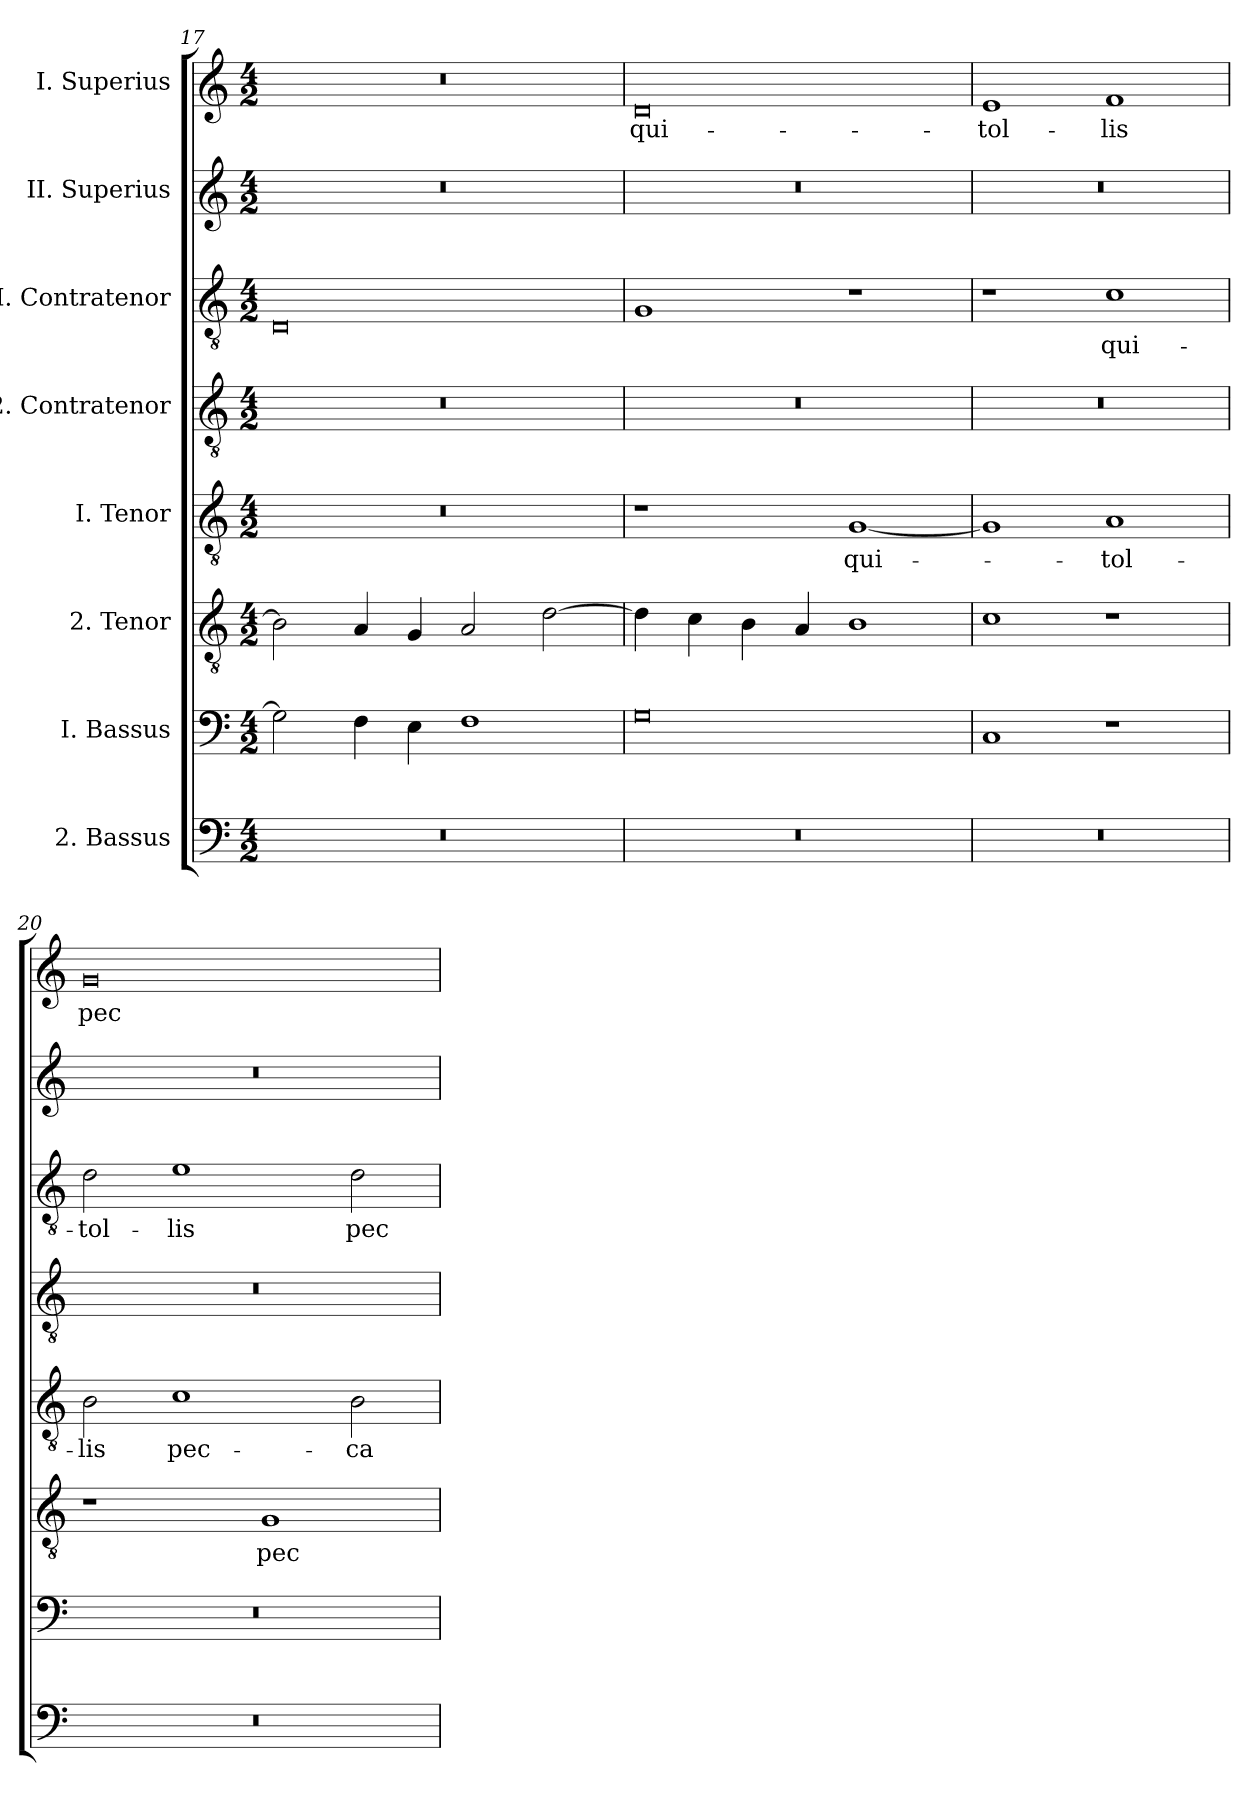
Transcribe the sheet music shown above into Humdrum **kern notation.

**kern	**kern	**kern	**text	**kern	**text	**kern	**kern	**text	**kern	**kern	**text
*part8	*part7	*part6	*part6	*part5	*part5	*part4	*part3	*part3	*part2	*part1	*part1
*staff8	*staff7	*staff6	*staff6	*staff5	*staff5	*staff4	*staff3	*staff3	*staff2	*staff1	*staff1
*I"2. Bassus	*I"I. Bassus	*I"2. Tenor	*	*I"I. Tenor	*	*I"2. Contratenor	*I"I. Contratenor	*	*I"II. Superius	*I"I. Superius	*
*clefF4	*clefF4	*clefGv2	*	*clefGv2	*	*clefGv2	*clefGv2	*	*clefG2	*clefG2	*
*k[]	*k[]	*k[]	*	*k[]	*	*k[]	*k[]	*	*k[]	*k[]	*
*M4/2	*M4/2	*M4/2	*	*M4/2	*	*M4/2	*M4/2	*	*M4/2	*M4/2	*
=17	=17	=17	=17	=17	=17	=17	=17	=17	=17	=17	=17
0r	2G\]	2B\]	.	0r	.	0r	0D/	.	0r	0r	.
.	4F\	4A/	.	.	.	.	.	.	.	.	.
.	4E\	4G/	.	.	.	.	.	.	.	.	.
.	1F\	2A/	.	.	.	.	.	.	.	.	.
.	.	[2d\	.	.	.	.	.	.	.	.	.
=18	=18	=18	=18	=18	=18	=18	=18	=18	=18	=18	=18
0r	0G\	4d\]	.	1r	.	0r	1G/	.	0r	0d/	qui-
.	.	4c\	.	.	.	.	.	.	.	.	.
.	.	4B\	.	.	.	.	.	.	.	.	.
.	.	4A/	.	.	.	.	.	.	.	.	.
.	.	1B\	.	[1G/	qui-	.	1r	.	.	.	.
=19	=19	=19	=19	=19	=19	=19	=19	=19	=19	=19	=19
0r	1C/	1c\	.	1G/]	.	0r	1r	.	0r	1e/	tol-
.	1r	1r	.	1A/	tol-	.	1c\	qui-	.	1f/	-lis
=20	=20	=20	=20	=20	=20	=20	=20	=20	=20	=20	=20
0r	0r	1r	.	2B\	-lis	0r	2d\	tol-	0r	0g/	pec-
.	.	.	.	1c\	pec-	.	1e\	-lis	.	.	.
.	.	1G/	pec-	.	.	.	.	.	.	.	.
.	.	.	.	2B\	-ca-	.	2d\	pec-	.	.	.
=	=	=	=	=	=	=	=	=	=	=	=
*-	*-	*-	*-	*-	*-	*-	*-	*-	*-	*-	*-
